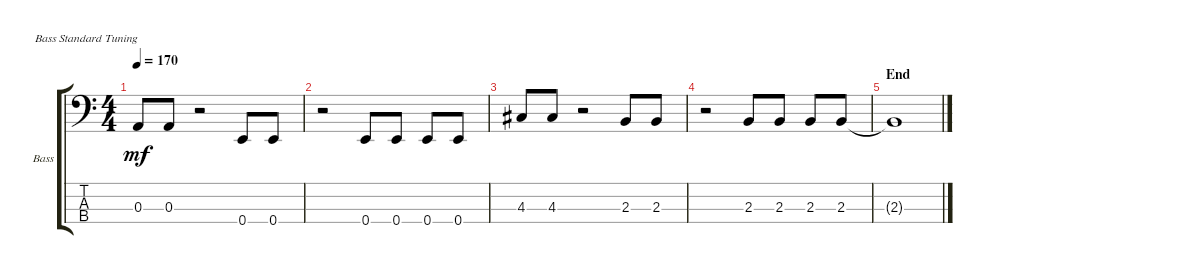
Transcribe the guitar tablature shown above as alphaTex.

\defaultSystemsLayout 4
\bracketExtendMode groupsimilarinstruments
\firstSystemTrackNameOrientation horizontal
\otherSystemsTrackNameOrientation horizontal
\track ("Electric Bass" "Bass") {instrument electricbassfinger}
\staff {score tabs}
\tuning (G2 D2 A1 E1)
\ts (4 4)
\tempo 170
\clef f4
\ks c
0.3.8{dy mf} 0.3.8 r.2 0.4.8 0.4.8 |
r.2 0.4.8 0.4.8 0.4.8 0.4.8 |
4.3.8 4.3.8 r.2 2.3.8 2.3.8 |
r.2 2.3.8 2.3.8 2.3.8 2.3.8 |
\section ("" "End")
2.3{t}.1
